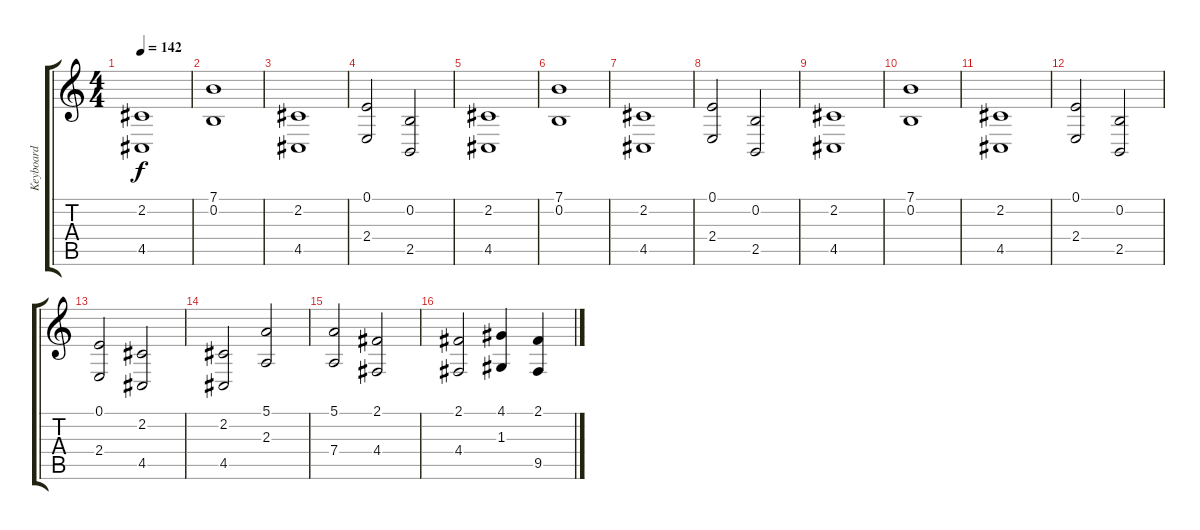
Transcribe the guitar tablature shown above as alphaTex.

\track ("Keyboard" "Keyboard") {instrument lead1square}
\staff {score tabs}
\tuning (E4 B3 G3 D3 A2 E2) {hide}
\ts (4 4)
\tempo 142
\clef g2
\ks c
(2.2 4.5).1{dy f} |
(7.1 0.2).1 |
(2.2 4.5).1 |
(0.1 2.4).2 (0.2 2.5).2 |
(2.2 4.5).1 |
(7.1 0.2).1 |
(2.2 4.5).1 |
(0.1 2.4).2 (0.2 2.5).2 |
(2.2 4.5).1 |
(7.1 0.2).1 |
(2.2 4.5).1 |
(0.1 2.4).2 (0.2 2.5).2 |
(0.1 2.4).2 (2.2 4.5).2 |
(2.2 4.5).2 (5.1 2.3).2 |
(5.1 7.4).2 (2.1 4.4).2 |
(2.1 4.4).2 (4.1 1.3).4 (2.1 9.5).4
